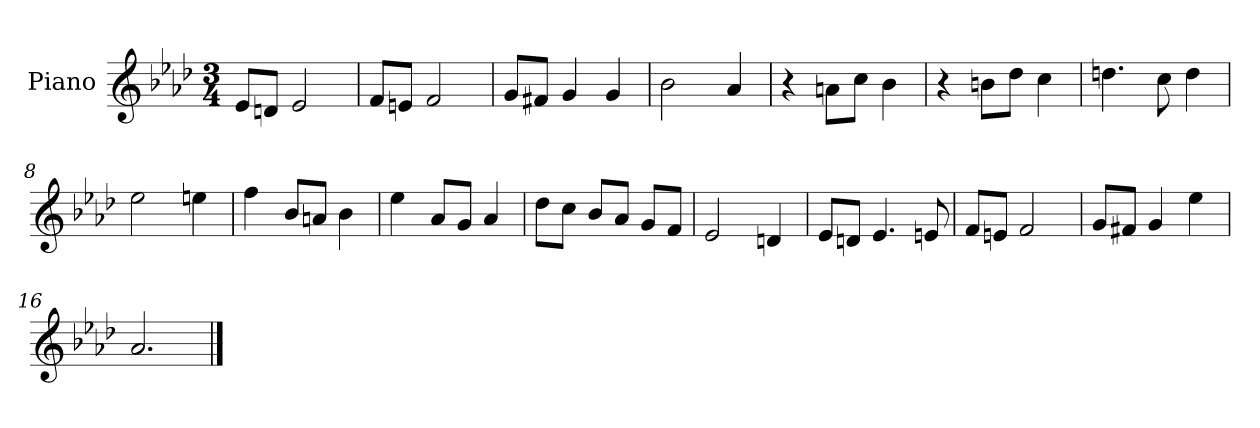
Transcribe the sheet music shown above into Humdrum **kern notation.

**kern
*part1
*staff1
*I"Piano
*I'Pno
*clefG2
*k[b-e-a-d-]
*M3/4
=1
8e-/L
8dn/J
2e-/
=2
8f/L
8en/J
2f/
=3
8g/L
8f#X/J
4g/
4g/
=4
2b-\
4a-/
=5
4r
8an\L
8cc\J
4b-\
=6
4r
8bn\L
8dd-\J
4cc\
=7
4.ddn\
8cc\
4dd\
=8
2ee-\
4een\
=9
4ff\
8b-/L
8an/J
4b-\
=10
4ee-\
8a-/L
8g/J
4a-/
=11
8dd-\L
8cc\J
8b-/L
8a-/J
8g/L
8f/J
=12
2e-/
4dn/
=13
8e-/L
8dn/J
4.e-/
8en/
=14
8f/L
8en/J
2f/
=15
8g/L
8f#X/J
4g/
4ee-\
=16
2.a-/
==
*-
